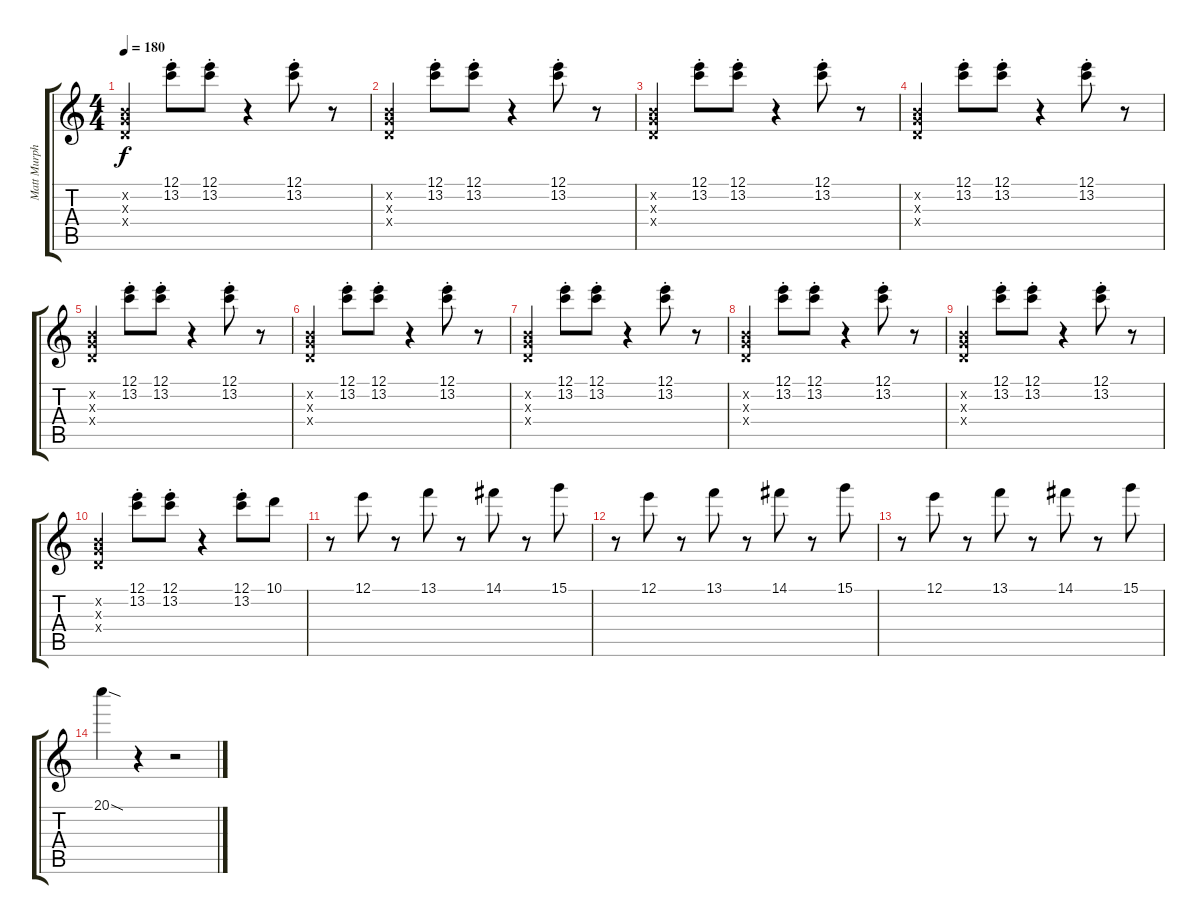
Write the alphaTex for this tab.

\track ("Matt Murphy - Guitar" "Matt Murph") {instrument electricguitarclean}
\staff {score tabs}
\tuning (E4 B3 G3 D3 A2 E2) {hide}
\ts (4 4)
\tempo 180
\clef g2
\ks c
(0.2{x} 0.3{x} 0.4{x}).4{dy f} (12.1{st} 13.2{st}).8 (12.1{st} 13.2{st}).8 r.4 (12.1{st} 13.2{st}).8 r.8 |
(0.2{x} 0.3{x} 0.4{x}).4 (12.1{st} 13.2{st}).8 (12.1{st} 13.2{st}).8 r.4 (12.1{st} 13.2{st}).8 r.8 |
(0.2{x} 0.3{x} 0.4{x}).4 (12.1{st} 13.2{st}).8 (12.1{st} 13.2{st}).8 r.4 (12.1{st} 13.2{st}).8 r.8 |
(0.2{x} 0.3{x} 0.4{x}).4 (12.1{st} 13.2{st}).8 (12.1{st} 13.2{st}).8 r.4 (12.1{st} 13.2{st}).8 r.8 |
(0.2{x} 0.3{x} 0.4{x}).4 (12.1{st} 13.2{st}).8 (12.1{st} 13.2{st}).8 r.4 (12.1{st} 13.2{st}).8 r.8 |
(0.2{x} 0.3{x} 0.4{x}).4 (12.1{st} 13.2{st}).8 (12.1{st} 13.2{st}).8 r.4 (12.1{st} 13.2{st}).8 r.8 |
(0.2{x} 0.3{x} 0.4{x}).4 (12.1{st} 13.2{st}).8 (12.1{st} 13.2{st}).8 r.4 (12.1{st} 13.2{st}).8 r.8 |
(0.2{x} 0.3{x} 0.4{x}).4 (12.1{st} 13.2{st}).8 (12.1{st} 13.2{st}).8 r.4 (12.1{st} 13.2{st}).8 r.8 |
(0.2{x} 0.3{x} 0.4{x}).4 (12.1{st} 13.2{st}).8 (12.1{st} 13.2{st}).8 r.4 (12.1{st} 13.2{st}).8 r.8 |
(0.2{x} 0.3{x} 0.4{x}).4 (12.1{st} 13.2{st}).8 (12.1{st} 13.2{st}).8 r.4 (12.1{st} 13.2{st}).8 10.1.8 |
r.8 12.1.8 r.8 13.1.8 r.8 14.1.8 r.8 15.1.8 |
r.8 12.1.8 r.8 13.1.8 r.8 14.1.8 r.8 15.1.8 |
r.8 12.1.8 r.8 13.1.8 r.8 14.1.8 r.8 15.1.8 |
20.1{sod}.4 r.4 r.2
